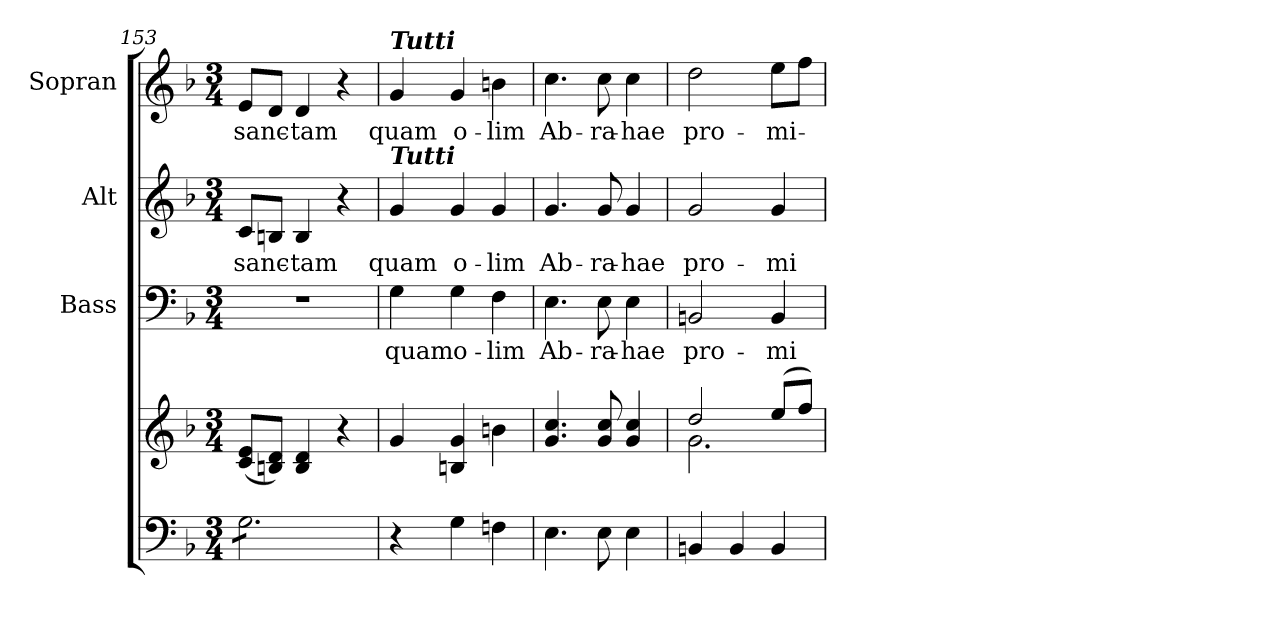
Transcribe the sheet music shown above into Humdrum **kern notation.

**kern	**kern	**kern	**text	**kern	**text	**kern	**text
*part4	*part4	*part3	*part3	*part2	*part2	*part1	*part1
*staff5	*staff4	*staff3	*staff3	*staff2	*staff2	*staff1	*staff1
*	*	*I"Bass	*	*I"Alt	*	*I"Sopran	*
*	*	*I'B.	*	*I'A.	*	*I'S.	*
*clefF4	*clefG2	*clefF4	*	*clefG2	*	*clefG2	*
*k[b-]	*k[b-]	*k[b-]	*	*k[b-]	*	*k[b-]	*
*F:	*F:	*F:	*	*F:	*	*F:	*
*M3/4	*M3/4	*M3/4	*	*M3/4	*	*M3/4	*
=153	=153	=153	=153	=153	=153	=153	=153
!	!	!	!	!	!LO:LY:b	!	!LO:LY:b
*tremolo	*	*	*	*	*	*	*
8G\L	(<8c/ 8e/L	2.r	.	8c/L	sanc-	8e/L	sanc-
8G\	8Bn/ 8d/J)	.	.	8Bn/J	.	8d/J	.
!	!	!	!	!	!LO:LY:b	!	!LO:LY:b
8G\	4B/ 4d/	.	.	4B/	-tam	4d/	-tam
8G\	.	.	.	.	.	.	.
8G\	4r	.	.	4r	.	4r	.
8G\J	.	.	.	.	.	.	.
*Xtremolo	*	*	*	*	*	*	*
=154	=154	=154	=154	=154	=154	=154	=154
!	!	!	!	!	!	!LO:TX:a:Bi:t=Tutti	!
!	!	!	!	!LO:TX:a:Bi:t=Tutti	!	!	!
!	!	!	!LO:LY:b	!	!LO:LY:b	!	!LO:LY:b
4r	4g/	4G\	quam	4g/	quam	4g/	quam
!	!	!	!LO:LY:b	!	!LO:LY:b	!	!LO:LY:b
4G\	4Bn/ 4g/	4G\	o-	4g/	o-	4g/	o-
!	!	!	!LO:LY:b	!	!LO:LY:b	!	!LO:LY:b
4Fn\	4bn\	4F\	-lim	4g/	-lim	4bn\	-lim
=155	=155	=155	=155	=155	=155	=155	=155
!	!	!	!LO:LY:b	!	!LO:LY:b	!	!LO:LY:b
4.E\	4.g/ 4.cc/	4.E\	Ab-	4.g/	Ab-	4.cc\	Ab-
!	!	!	!LO:LY:b	!	!LO:LY:b	!	!LO:LY:b
8E\	8g/ 8cc/	8E\	-ra-	8g/	-ra-	8cc\	-ra-
!	!	!	!LO:LY:b	!	!LO:LY:b	!	!LO:LY:b
4E\	4g/ 4cc/	4E\	-hae	4g/	-hae	4cc\	-hae
=156	=156	=156	=156	=156	=156	=156	=156
*	*^	*	*	*	*	*	*
!	!	!	!	!LO:LY:b	!	!LO:LY:b	!	!LO:LY:b
4BBn/	2dd/	2.g\	2BBn/	pro-	2g/	pro-	2dd\	pro-
4BB/	.	.	.	.	.	.	.	.
!	!	!	!	!LO:LY:b	!	!LO:LY:b	!	!LO:LY:b
4BB/	(>8ee/L	.	4BB/	-mi-	4g/	-mi-	8ee\L	-mi-
.	8ff/J)	.	.	.	.	.	8ff\J	.
*	*v	*v	*	*	*	*	*	*
=	=	=	=	=	=	=	=
*-	*-	*-	*-	*-	*-	*-	*-
